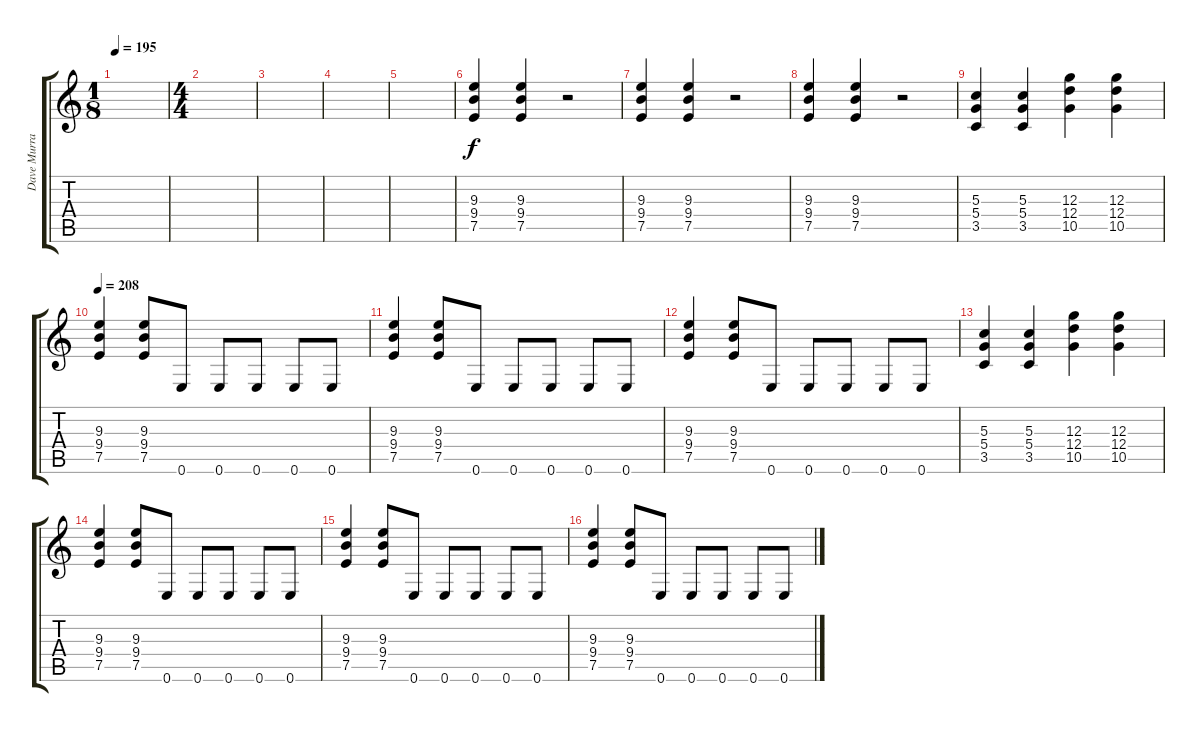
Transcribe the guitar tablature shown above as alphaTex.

\track ("Dave Murray" "Dave Murra") {instrument overdrivenguitar}
\staff {score tabs}
\tuning (E4 B3 G3 D3 A2 E2) {hide}
\ts (1 8)
\tempo 195
\clef g2
\ks c
|
\ts (4 4)
|
|
|
|
(9.3 9.4 7.5).4 (9.3 9.4 7.5).4 r.2 |
(9.3 9.4 7.5).4 (9.3 9.4 7.5).4 r.2 |
(9.3 9.4 7.5).4 (9.3 9.4 7.5).4 r.2 |
(5.3 5.4 3.5).4 (5.3 5.4 3.5).4 (12.3 12.4 10.5).4 (12.3 12.4 10.5).4 |
\tempo 208
(9.3 9.4 7.5).4 (9.3 9.4 7.5).8 0.6.8 0.6.8 0.6.8 0.6.8 0.6.8 |
(9.3 9.4 7.5).4 (9.3 9.4 7.5).8 0.6.8 0.6.8 0.6.8 0.6.8 0.6.8 |
(9.3 9.4 7.5).4 (9.3 9.4 7.5).8 0.6.8 0.6.8 0.6.8 0.6.8 0.6.8 |
(5.3 5.4 3.5).4 (5.3 5.4 3.5).4 (12.3 12.4 10.5).4 (12.3 12.4 10.5).4 |
(9.3 9.4 7.5).4 (9.3 9.4 7.5).8 0.6.8 0.6.8 0.6.8 0.6.8 0.6.8 |
(9.3 9.4 7.5).4 (9.3 9.4 7.5).8 0.6.8 0.6.8 0.6.8 0.6.8 0.6.8 |
(9.3 9.4 7.5).4 (9.3 9.4 7.5).8 0.6.8 0.6.8 0.6.8 0.6.8 0.6.8
